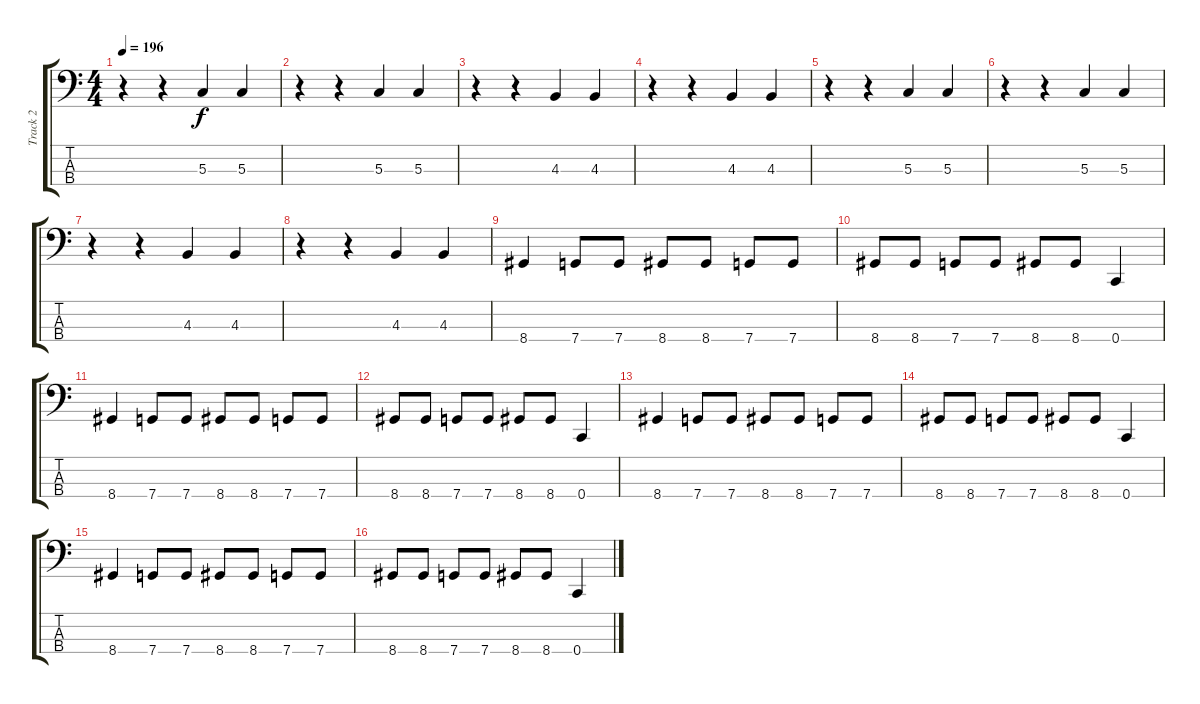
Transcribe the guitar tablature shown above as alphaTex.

\track ("Track 2" "Track 2") {instrument electricbassfinger}
\staff {score tabs}
\tuning (F2 C2 G1 C1) {hide}
\ts (4 4)
\tempo 196
\clef f4
\ks c
r.4{dy f} r.4 5.3.4 5.3.4 |
r.4 r.4 5.3.4 5.3.4 |
r.4 r.4 4.3.4 4.3.4 |
r.4 r.4 4.3.4 4.3.4 |
r.4 r.4 5.3.4 5.3.4 |
r.4 r.4 5.3.4 5.3.4 |
r.4 r.4 4.3.4 4.3.4 |
r.4 r.4 4.3.4 4.3.4 |
8.4.4 7.4.8 7.4.8 8.4.8 8.4.8 7.4.8 7.4.8 |
8.4.8 8.4.8 7.4.8 7.4.8 8.4.8 8.4.8 0.4.4 |
8.4.4 7.4.8 7.4.8 8.4.8 8.4.8 7.4.8 7.4.8 |
8.4.8 8.4.8 7.4.8 7.4.8 8.4.8 8.4.8 0.4.4 |
8.4.4 7.4.8 7.4.8 8.4.8 8.4.8 7.4.8 7.4.8 |
8.4.8 8.4.8 7.4.8 7.4.8 8.4.8 8.4.8 0.4.4 |
8.4.4 7.4.8 7.4.8 8.4.8 8.4.8 7.4.8 7.4.8 |
8.4.8 8.4.8 7.4.8 7.4.8 8.4.8 8.4.8 0.4.4
